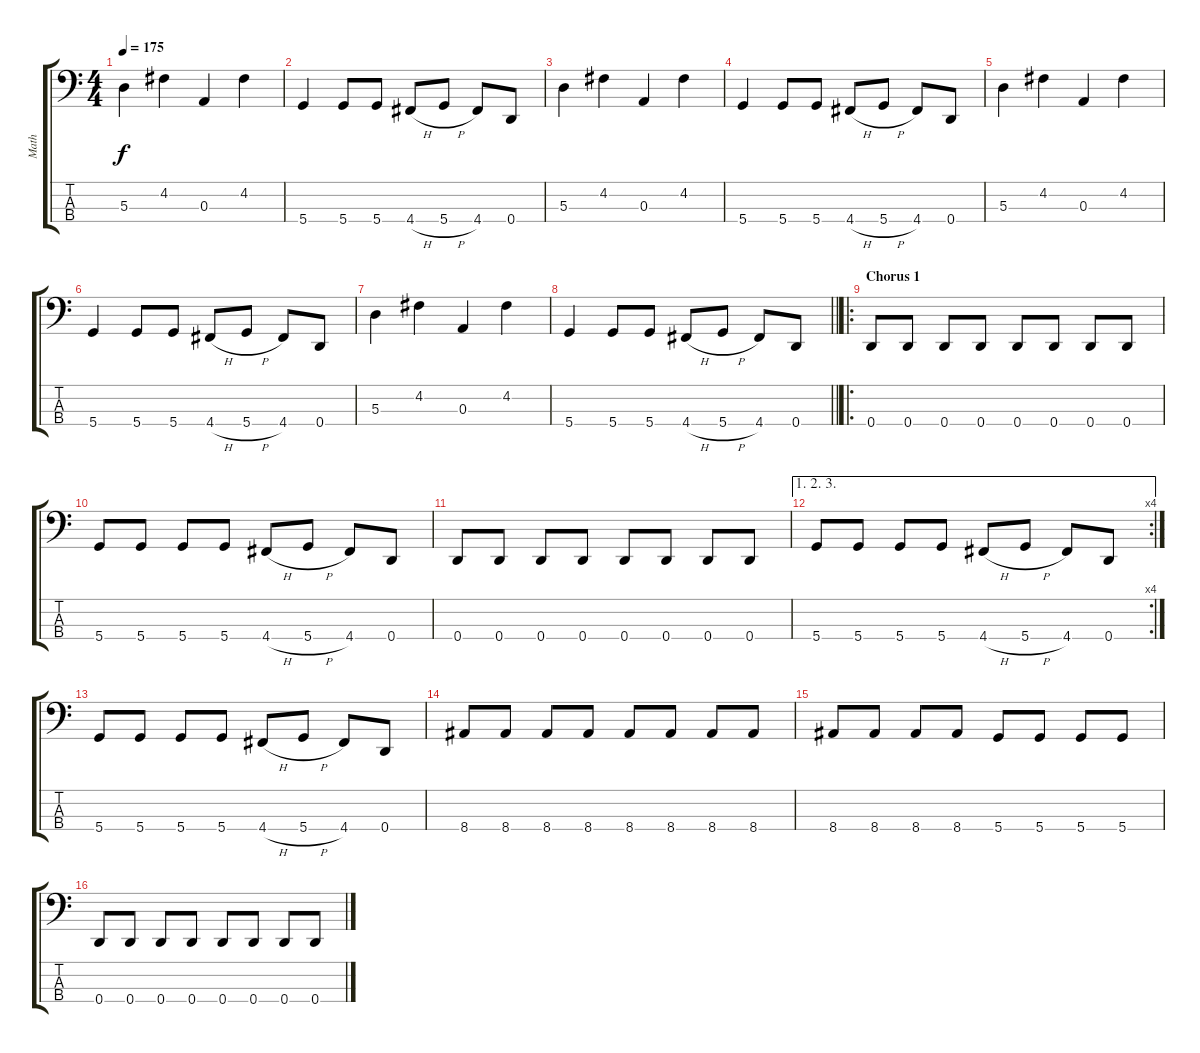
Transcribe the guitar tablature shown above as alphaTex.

\track ("Math" "Math") {instrument electricbasspick}
\staff {score tabs}
\tuning (G2 D2 A1 D1) {hide}
\ts (4 4)
\tempo 175
\clef f4
\ks c
5.3.4{dy f} 4.2.4 0.3.4 4.2.4 |
5.4.4 5.4.8 5.4.8 4.4{h}.8 5.4{h}.8 4.4.8 0.4.8 |
5.3.4 4.2.4 0.3.4 4.2.4 |
5.4.4 5.4.8 5.4.8 4.4{h}.8 5.4{h}.8 4.4.8 0.4.8 |
5.3.4 4.2.4 0.3.4 4.2.4 |
5.4.4 5.4.8 5.4.8 4.4{h}.8 5.4{h}.8 4.4.8 0.4.8 |
5.3.4 4.2.4 0.3.4 4.2.4 |
\barLineRight lightlight
5.4.4 5.4.8 5.4.8 4.4{h}.8 5.4{h}.8 4.4.8 0.4.8 |
\ro
\section ("" "Chorus 1")
0.4.8 0.4.8 0.4.8 0.4.8 0.4.8 0.4.8 0.4.8 0.4.8 |
5.4.8 5.4.8 5.4.8 5.4.8 4.4{h}.8 5.4{h}.8 4.4.8 0.4.8 |
0.4.8 0.4.8 0.4.8 0.4.8 0.4.8 0.4.8 0.4.8 0.4.8 |
\ae (1 2 3)
\rc 4
5.4.8 5.4.8 5.4.8 5.4.8 4.4{h}.8 5.4{h}.8 4.4.8 0.4.8 |
5.4.8 5.4.8 5.4.8 5.4.8 4.4{h}.8 5.4{h}.8 4.4.8 0.4.8 |
8.4.8 8.4.8 8.4.8 8.4.8 8.4.8 8.4.8 8.4.8 8.4.8 |
8.4.8 8.4.8 8.4.8 8.4.8 5.4.8 5.4.8 5.4.8 5.4.8 |
0.4.8 0.4.8 0.4.8 0.4.8 0.4.8 0.4.8 0.4.8 0.4.8
